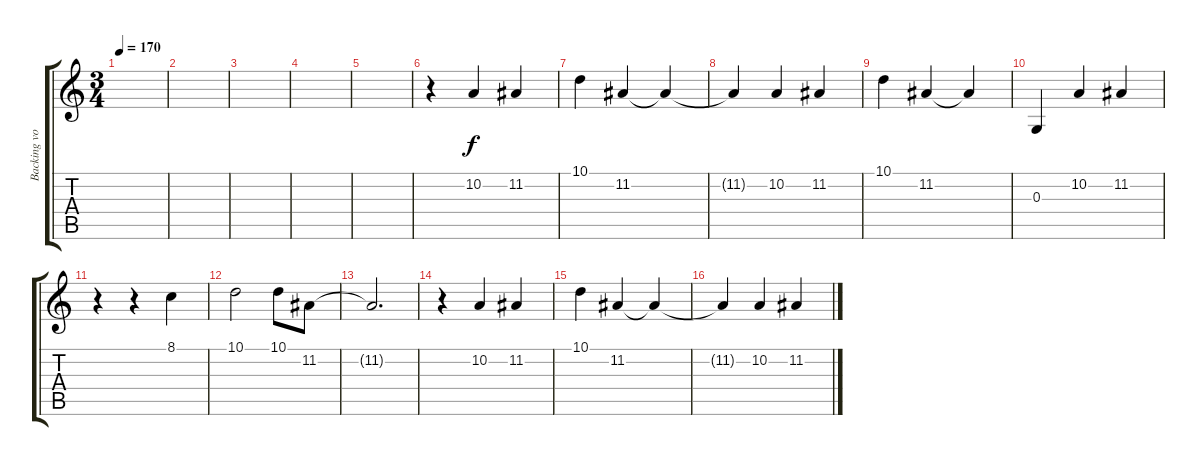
\track ("Backing vocals" "Backing vo") {instrument flute}
\staff {score tabs}
\tuning (E4 B3 G3 D3 A2 E2) {hide}
\ts (3 4)
\tempo 170
\clef g2
\ks c
|
|
|
|
|
r.4 10.2.4 11.2.4 |
10.1.4 11.2.4 11.2{t}.4 |
11.2{t}.4 10.2.4 11.2.4 |
10.1.4 11.2.4 11.2{t}.4 |
0.3.4 10.2.4 11.2.4 |
r.4 r.4 8.1.4 |
10.1.2 10.1.8 11.2.8 |
11.2{t}.2{d} |
r.4 10.2.4 11.2.4 |
10.1.4 11.2.4 11.2{t}.4 |
11.2{t}.4 10.2.4 11.2.4
